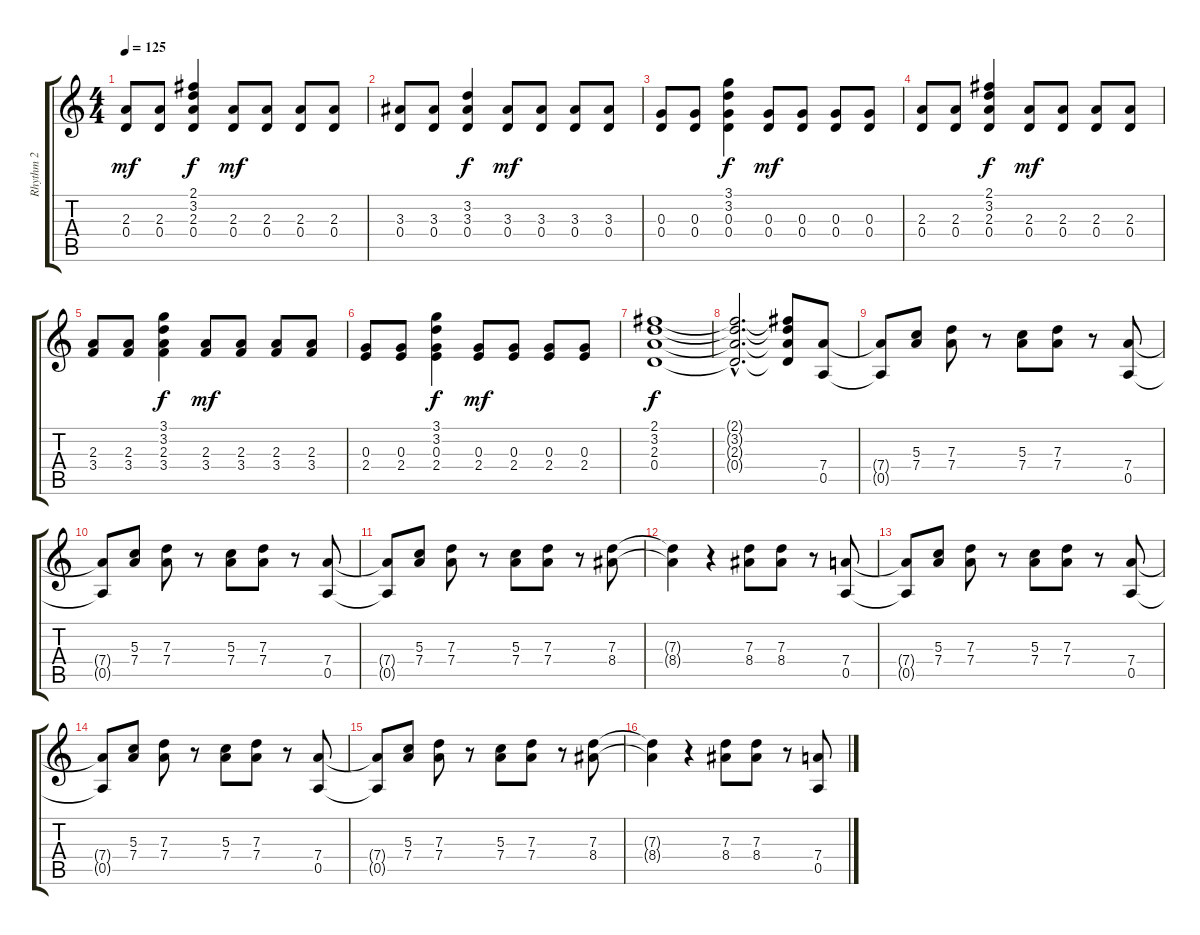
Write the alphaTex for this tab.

\track ("Rhythm 2" "Rhythm 2") {instrument overdrivenguitar}
\staff {score tabs}
\tuning (E4 B3 G3 D3 A2 E2) {hide}
\ts (4 4)
\tempo 125
\clef g2
\ks c
(2.3 0.4).8{dy mf} (2.3 0.4).8 (2.1 3.2 2.3 0.4).4{dy f} (2.3 0.4).8{dy mf} (2.3 0.4).8 (2.3 0.4).8 (2.3 0.4).8 |
(3.3 0.4).8 (3.3 0.4).8 (3.2 3.3 0.4).4{dy f} (3.3 0.4).8{dy mf} (3.3 0.4).8 (3.3 0.4).8 (3.3 0.4).8 |
(0.3 0.4).8 (0.3 0.4).8 (3.1 3.2 0.3 0.4).4{dy f} (0.3 0.4).8{dy mf} (0.3 0.4).8 (0.3 0.4).8 (0.3 0.4).8 |
(2.3 0.4).8 (2.3 0.4).8 (2.1 3.2 2.3 0.4).4{dy f} (2.3 0.4).8{dy mf} (2.3 0.4).8 (2.3 0.4).8 (2.3 0.4).8 |
(2.3 3.4).8 (2.3 3.4).8 (3.1 3.2 2.3 3.4).4{dy f} (2.3 3.4).8{dy mf} (2.3 3.4).8 (2.3 3.4).8 (2.3 3.4).8 |
(0.3 2.4).8 (0.3 2.4).8 (3.1 3.2 0.3 2.4).4{dy f} (0.3 2.4).8{dy mf} (0.3 2.4).8 (0.3 2.4).8 (0.3 2.4).8 |
(2.1 3.2 2.3 0.4).1{dy f} |
(2.1{hac t} 3.2{hac t} 2.3{hac t} 0.4{hac t}).2{d} (2.1{t} 3.2{t} 2.3{t} 0.4{t}).8 (7.4 0.5).8 |
(7.4{t} 0.5{t}).8 (5.3 7.4).8 (7.3 7.4).8 r.8 (5.3 7.4).8 (7.3 7.4).8 r.8 (7.4 0.5).8 |
(7.4{t} 0.5{t}).8 (5.3 7.4).8 (7.3 7.4).8 r.8 (5.3 7.4).8 (7.3 7.4).8 r.8 (7.4 0.5).8 |
(7.4{t} 0.5{t}).8 (5.3 7.4).8 (7.3 7.4).8 r.8 (5.3 7.4).8 (7.3 7.4).8 r.8 (7.3 8.4).8 |
(7.3{t} 8.4{t}).4 r.4 (7.3 8.4).8 (7.3 8.4).8 r.8 (7.4 0.5).8 |
(7.4{t} 0.5{t}).8 (5.3 7.4).8 (7.3 7.4).8 r.8 (5.3 7.4).8 (7.3 7.4).8 r.8 (7.4 0.5).8 |
(7.4{t} 0.5{t}).8 (5.3 7.4).8 (7.3 7.4).8 r.8 (5.3 7.4).8 (7.3 7.4).8 r.8 (7.4 0.5).8 |
(7.4{t} 0.5{t}).8 (5.3 7.4).8 (7.3 7.4).8 r.8 (5.3 7.4).8 (7.3 7.4).8 r.8 (7.3 8.4).8 |
(7.3{t} 8.4{t}).4 r.4 (7.3 8.4).8 (7.3 8.4).8 r.8 (7.4 0.5).8
